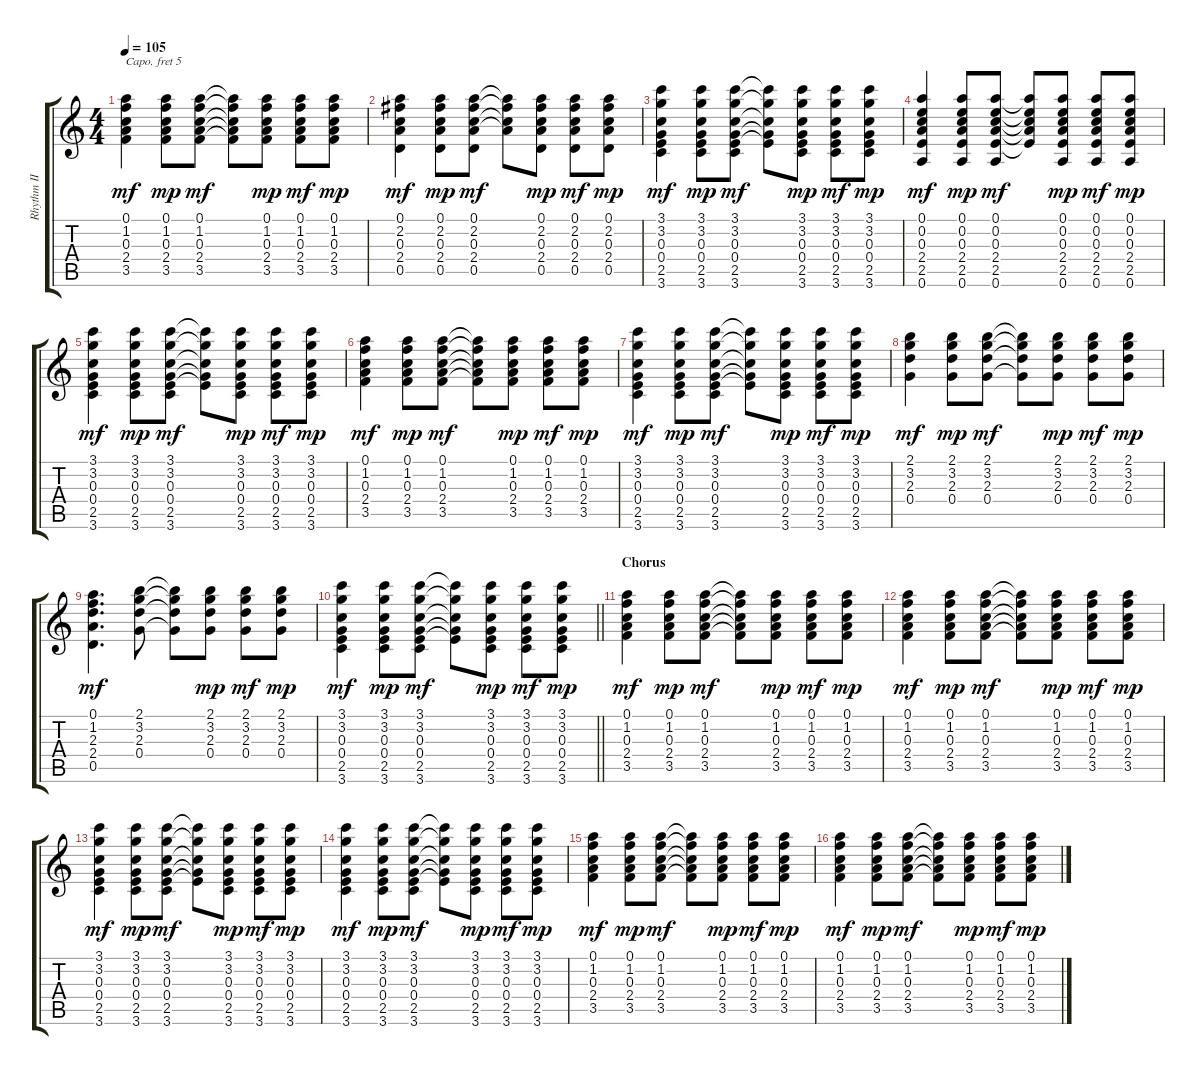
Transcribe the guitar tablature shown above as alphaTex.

\track ("Rhythm II" "Rhythm II") {instrument acousticguitarsteel}
\staff {score tabs}
\capo 5
\tuning (E4 B3 G3 D3 A2 E2) {hide}
\ts (4 4)
\tempo 105
\clef g2
\ks c
(0.1 1.2 0.3 2.4 3.5).4{dy mf} (0.1 1.2 0.3 2.4 3.5).8{dy mp} (0.1 1.2 0.3 2.4 3.5).8{dy mf} (0.1{t} 1.2{t} 0.3{t} 2.4{t} 3.5{t}).8 (0.1 1.2 0.3 2.4 3.5).8{dy mp} (0.1 1.2 0.3 2.4 3.5).8{dy mf} (0.1 1.2 0.3 2.4 3.5).8{dy mp} |
(0.1 2.2 0.3 2.4 0.5).4{dy mf} (0.1 2.2 0.3 2.4 0.5).8{dy mp} (0.1 2.2 0.3 2.4 0.5).8{dy mf} (0.1{t} 2.2{t} 0.3{t} 2.4{t}).8 (0.1 2.2 0.3 2.4 0.5).8{dy mp} (0.1 2.2 0.3 2.4 0.5).8{dy mf} (0.1 2.2 0.3 2.4 0.5).8{dy mp} |
(3.1 3.2 0.3 0.4 2.5 3.6).4{dy mf} (3.1 3.2 0.3 0.4 2.5 3.6).8{dy mp} (3.1 3.2 0.3 0.4 2.5 3.6).8{dy mf} (3.1{t} 3.2{t} 0.3{t} 0.4{t} 2.5{t}).8 (3.1 3.2 0.3 0.4 2.5 3.6).8{dy mp} (3.1 3.2 0.3 0.4 2.5 3.6).8{dy mf} (3.1 3.2 0.3 0.4 2.5 3.6).8{dy mp} |
(0.1 0.2 0.3 2.4 2.5 0.6).4{dy mf} (0.1 0.2 0.3 2.4 2.5 0.6).8{dy mp} (0.1 0.2 0.3 2.4 2.5 0.6).8{dy mf} (0.1{t} 0.2{t} 0.3{t} 2.4{t} 2.5{t}).8 (0.1 0.2 0.3 2.4 2.5 0.6).8{dy mp} (0.1 0.2 0.3 2.4 2.5 0.6).8{dy mf} (0.1 0.2 0.3 2.4 2.5 0.6).8{dy mp} |
(3.1 3.2 0.3 0.4 2.5 3.6).4{dy mf} (3.1 3.2 0.3 0.4 2.5 3.6).8{dy mp} (3.1 3.2 0.3 0.4 2.5 3.6).8{dy mf} (3.1{t} 3.2{t} 0.3{t} 0.4{t} 2.5{t}).8 (3.1 3.2 0.3 0.4 2.5 3.6).8{dy mp} (3.1 3.2 0.3 0.4 2.5 3.6).8{dy mf} (3.1 3.2 0.3 0.4 2.5 3.6).8{dy mp} |
(0.1 1.2 0.3 2.4 3.5).4{dy mf} (0.1 1.2 0.3 2.4 3.5).8{dy mp} (0.1 1.2 0.3 2.4 3.5).8{dy mf} (0.1{t} 1.2{t} 0.3{t} 2.4{t} 3.5{t}).8 (0.1 1.2 0.3 2.4 3.5).8{dy mp} (0.1 1.2 0.3 2.4 3.5).8{dy mf} (0.1 1.2 0.3 2.4 3.5).8{dy mp} |
(3.1 3.2 0.3 0.4 2.5 3.6).4{dy mf} (3.1 3.2 0.3 0.4 2.5 3.6).8{dy mp} (3.1 3.2 0.3 0.4 2.5 3.6).8{dy mf} (3.1{t} 3.2{t} 0.3{t} 0.4{t} 2.5{t}).8 (3.1 3.2 0.3 0.4 2.5 3.6).8{dy mp} (3.1 3.2 0.3 0.4 2.5 3.6).8{dy mf} (3.1 3.2 0.3 0.4 2.5 3.6).8{dy mp} |
(2.1 3.2 2.3 0.4).4{dy mf} (2.1 3.2 2.3 0.4).8{dy mp} (2.1 3.2 2.3 0.4).8{dy mf} (2.1{t} 3.2{t} 2.3{t} 0.4{t}).8 (2.1 3.2 2.3 0.4).8{dy mp} (2.1 3.2 2.3 0.4).8{dy mf} (2.1 3.2 2.3 0.4).8{dy mp} |
(0.1 1.2 2.3 2.4 0.5).4{d dy mf} (2.1 3.2 2.3 0.4).8 (2.1{t} 3.2{t} 2.3{t} 0.4{t}).8 (2.1 3.2 2.3 0.4).8{dy mp} (2.1 3.2 2.3 0.4).8{dy mf} (2.1 3.2 2.3 0.4).8{dy mp} |
\barLineRight lightlight
(3.1 3.2 0.3 0.4 2.5 3.6).4{dy mf} (3.1 3.2 0.3 0.4 2.5 3.6).8{dy mp} (3.1 3.2 0.3 0.4 2.5 3.6).8{dy mf} (3.1{t} 3.2{t} 0.3{t} 0.4{t} 2.5{t}).8 (3.1 3.2 0.3 0.4 2.5 3.6).8{dy mp} (3.1 3.2 0.3 0.4 2.5 3.6).8{dy mf} (3.1 3.2 0.3 0.4 2.5 3.6).8{dy mp} |
\section ("" "Chorus")
(0.1 1.2 0.3 2.4 3.5).4{dy mf} (0.1 1.2 0.3 2.4 3.5).8{dy mp} (0.1 1.2 0.3 2.4 3.5).8{dy mf} (0.1{t} 1.2{t} 0.3{t} 2.4{t} 3.5{t}).8 (0.1 1.2 0.3 2.4 3.5).8{dy mp} (0.1 1.2 0.3 2.4 3.5).8{dy mf} (0.1 1.2 0.3 2.4 3.5).8{dy mp} |
(0.1 1.2 0.3 2.4 3.5).4{dy mf} (0.1 1.2 0.3 2.4 3.5).8{dy mp} (0.1 1.2 0.3 2.4 3.5).8{dy mf} (0.1{t} 1.2{t} 0.3{t} 2.4{t} 3.5{t}).8 (0.1 1.2 0.3 2.4 3.5).8{dy mp} (0.1 1.2 0.3 2.4 3.5).8{dy mf} (0.1 1.2 0.3 2.4 3.5).8{dy mp} |
(3.1 3.2 0.3 0.4 2.5 3.6).4{dy mf} (3.1 3.2 0.3 0.4 2.5 3.6).8{dy mp} (3.1 3.2 0.3 0.4 2.5 3.6).8{dy mf} (3.1{t} 3.2{t} 0.3{t} 0.4{t} 2.5{t}).8 (3.1 3.2 0.3 0.4 2.5 3.6).8{dy mp} (3.1 3.2 0.3 0.4 2.5 3.6).8{dy mf} (3.1 3.2 0.3 0.4 2.5 3.6).8{dy mp} |
(3.1 3.2 0.3 0.4 2.5 3.6).4{dy mf} (3.1 3.2 0.3 0.4 2.5 3.6).8{dy mp} (3.1 3.2 0.3 0.4 2.5 3.6).8{dy mf} (3.1{t} 3.2{t} 0.3{t} 0.4{t} 2.5{t}).8 (3.1 3.2 0.3 0.4 2.5 3.6).8{dy mp} (3.1 3.2 0.3 0.4 2.5 3.6).8{dy mf} (3.1 3.2 0.3 0.4 2.5 3.6).8{dy mp} |
(0.1 1.2 0.3 2.4 3.5).4{dy mf} (0.1 1.2 0.3 2.4 3.5).8{dy mp} (0.1 1.2 0.3 2.4 3.5).8{dy mf} (0.1{t} 1.2{t} 0.3{t} 2.4{t} 3.5{t}).8 (0.1 1.2 0.3 2.4 3.5).8{dy mp} (0.1 1.2 0.3 2.4 3.5).8{dy mf} (0.1 1.2 0.3 2.4 3.5).8{dy mp} |
(0.1 1.2 0.3 2.4 3.5).4{dy mf} (0.1 1.2 0.3 2.4 3.5).8{dy mp} (0.1 1.2 0.3 2.4 3.5).8{dy mf} (0.1{t} 1.2{t} 0.3{t} 2.4{t} 3.5{t}).8 (0.1 1.2 0.3 2.4 3.5).8{dy mp} (0.1 1.2 0.3 2.4 3.5).8{dy mf} (0.1 1.2 0.3 2.4 3.5).8{dy mp}
